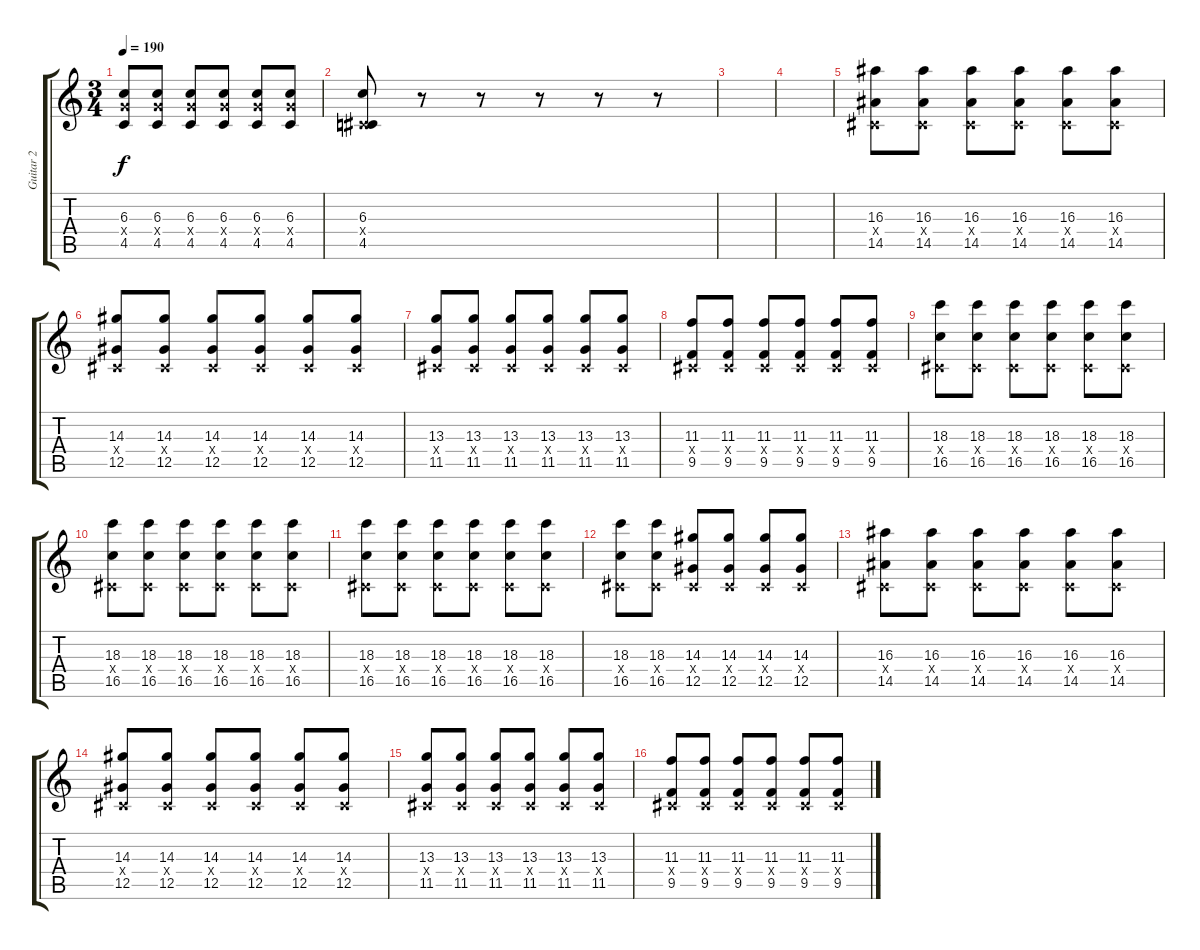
\track ("Guitar 2" "Guitar 2") {instrument electricguitarclean}
\staff {score tabs}
\tuning (Eb4 Bb3 Gb3 Db3 Ab2 Db2) {hide}
\ts (3 4)
\tempo 190
\clef g2
\ks c
(6.3 6.4{x} 4.5).8{dy f} (6.3 6.4{x} 4.5).8 (6.3 6.4{x} 4.5).8 (6.3 6.4{x} 4.5).8 (6.3 6.4{x} 4.5).8 (6.3 6.4{x} 4.5).8 |
(6.3 0.4{x} 4.5).8 r.8 r.8 r.8 r.8 r.8 |
|
|
(16.3 0.4{x} 14.5).8 (16.3 0.4{x} 14.5).8 (16.3 0.4{x} 14.5).8 (16.3 0.4{x} 14.5).8 (16.3 0.4{x} 14.5).8 (16.3 0.4{x} 14.5).8 |
(14.3 0.4{x} 12.5).8 (14.3 0.4{x} 12.5).8 (14.3 0.4{x} 12.5).8 (14.3 0.4{x} 12.5).8 (14.3 0.4{x} 12.5).8 (14.3 0.4{x} 12.5).8 |
(13.3 0.4{x} 11.5).8 (13.3 0.4{x} 11.5).8 (13.3 0.4{x} 11.5).8 (13.3 0.4{x} 11.5).8 (13.3 0.4{x} 11.5).8 (13.3 0.4{x} 11.5).8 |
(11.3 0.4{x} 9.5).8 (11.3 0.4{x} 9.5).8 (11.3 0.4{x} 9.5).8 (11.3 0.4{x} 9.5).8 (11.3 0.4{x} 9.5).8 (11.3 0.4{x} 9.5).8 |
(18.3 0.4{x} 16.5).8 (18.3 0.4{x} 16.5).8 (18.3 0.4{x} 16.5).8 (18.3 0.4{x} 16.5).8 (18.3 0.4{x} 16.5).8 (18.3 0.4{x} 16.5).8 |
(18.3 0.4{x} 16.5).8 (18.3 0.4{x} 16.5).8 (18.3 0.4{x} 16.5).8 (18.3 0.4{x} 16.5).8 (18.3 0.4{x} 16.5).8 (18.3 0.4{x} 16.5).8 |
(18.3 0.4{x} 16.5).8 (18.3 0.4{x} 16.5).8 (18.3 0.4{x} 16.5).8 (18.3 0.4{x} 16.5).8 (18.3 0.4{x} 16.5).8 (18.3 0.4{x} 16.5).8 |
(18.3 0.4{x} 16.5).8 (18.3 0.4{x} 16.5).8 (14.3 0.4{x} 12.5).8 (14.3 0.4{x} 12.5).8 (14.3 0.4{x} 12.5).8 (14.3 0.4{x} 12.5).8 |
(16.3 0.4{x} 14.5).8 (16.3 0.4{x} 14.5).8 (16.3 0.4{x} 14.5).8 (16.3 0.4{x} 14.5).8 (16.3 0.4{x} 14.5).8 (16.3 0.4{x} 14.5).8 |
(14.3 0.4{x} 12.5).8 (14.3 0.4{x} 12.5).8 (14.3 0.4{x} 12.5).8 (14.3 0.4{x} 12.5).8 (14.3 0.4{x} 12.5).8 (14.3 0.4{x} 12.5).8 |
(13.3 0.4{x} 11.5).8 (13.3 0.4{x} 11.5).8 (13.3 0.4{x} 11.5).8 (13.3 0.4{x} 11.5).8 (13.3 0.4{x} 11.5).8 (13.3 0.4{x} 11.5).8 |
(11.3 0.4{x} 9.5).8 (11.3 0.4{x} 9.5).8 (11.3 0.4{x} 9.5).8 (11.3 0.4{x} 9.5).8 (11.3 0.4{x} 9.5).8 (11.3 0.4{x} 9.5).8
